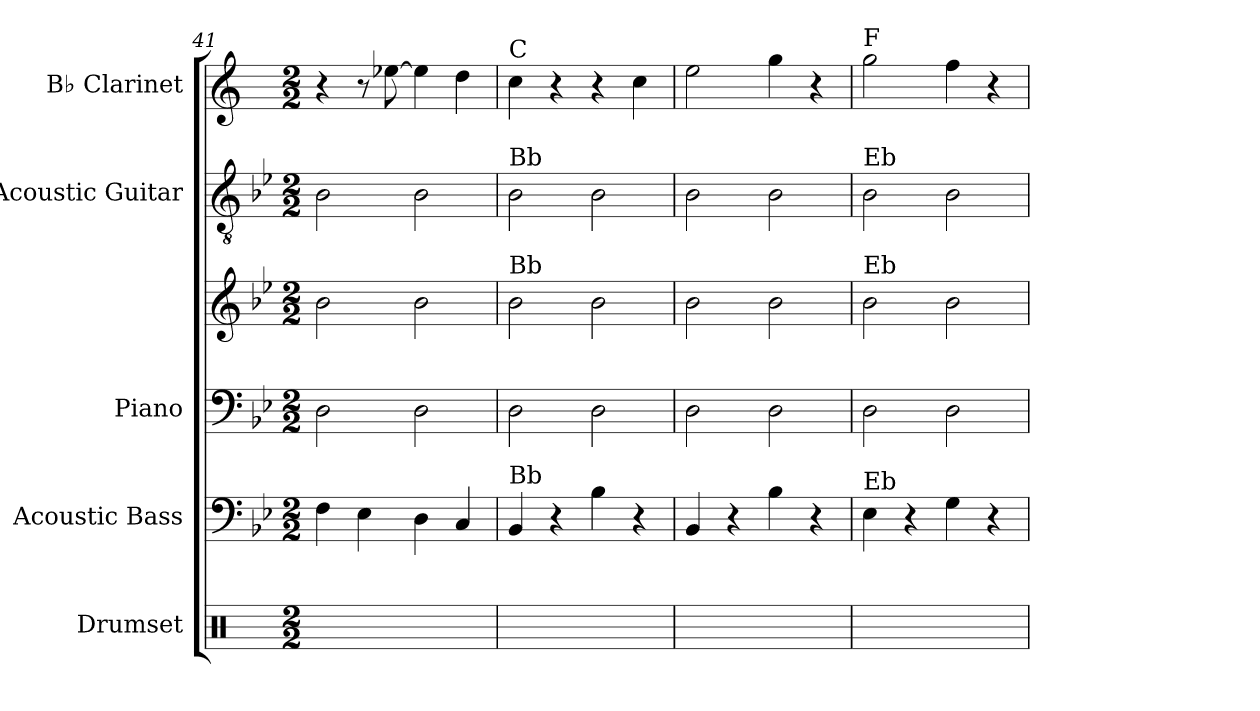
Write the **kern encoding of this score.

**kern	**kern	**kern	**kern	**kern	**kern
*part5	*part4	*part3	*part3	*part2	*part1
*staff6	*staff5	*staff4	*staff3	*staff2	*staff1
*I"Drumset	*I"Acoustic Bass	*I"Piano	*	*I"Acoustic Guitar	*I"B♭ Clarinet
*I'D. Set	*I'Bass	*I'Pno.	*	*I'Guit.	*I'B♭ Cl.
*clefX	*clefF4	*clefF4	*clefG2	*clefGv2	*clefG2
*	*ITrd7c12	*	*	*	*ITrd1c2
*k[]	*k[b-e-]	*k[b-e-]	*k[b-e-]	*k[b-e-]	*k[b-e-]
*M2/2	*M2/2	*M2/2	*M2/2	*M2/2	*M2/2
=41	=41	=41	=41	=41	=41
2R	4FF\	2D	2b-	2B-	4r
.	4EE-\	.	.	.	8r
.	.	.	.	.	[8dd-X\
2R	4DD\	2D	2b-	2B-	4dd-\]
.	4CC/	.	.	.	4cc\
=42	=42	=42	=42	=42	=42
!	!	!	!	!	!LO:TX:a:t=C
!	!	!	!	!LO:TX:a:t=Bb	!
!	!	!	!LO:TX:a:t=Bb	!	!
!	!LO:TX:a:t=Bb	!	!	!	!
2R	4BBB-/	2D	2b-	2B-	4b-\
.	4r	.	.	.	4r
2R	4BB-\	2D	2b-	2B-	4r
.	4r	.	.	.	4b-\
=43	=43	=43	=43	=43	=43
2R	4BBB-/	2D	2b-	2B-	2dd\
.	4r	.	.	.	.
2R	4BB-\	2D	2b-	2B-	4ff\
.	4r	.	.	.	4r
!!LO:LB:g=z
=44	=44	=44	=44	=44	=44
!	!	!	!	!	!LO:TX:a:t=F
!	!	!	!	!LO:TX:a:t=Eb	!
!	!	!	!LO:TX:a:t=Eb	!	!
!	!LO:TX:a:t=Eb	!	!	!	!
2R	4EE-\	2D	2b-	2B-	2ff\
.	4r	.	.	.	.
2R	4GG\	2D	2b-	2B-	4ee-\
.	4r	.	.	.	4r
=	=	=	=	=	=
*-	*-	*-	*-	*-	*-
